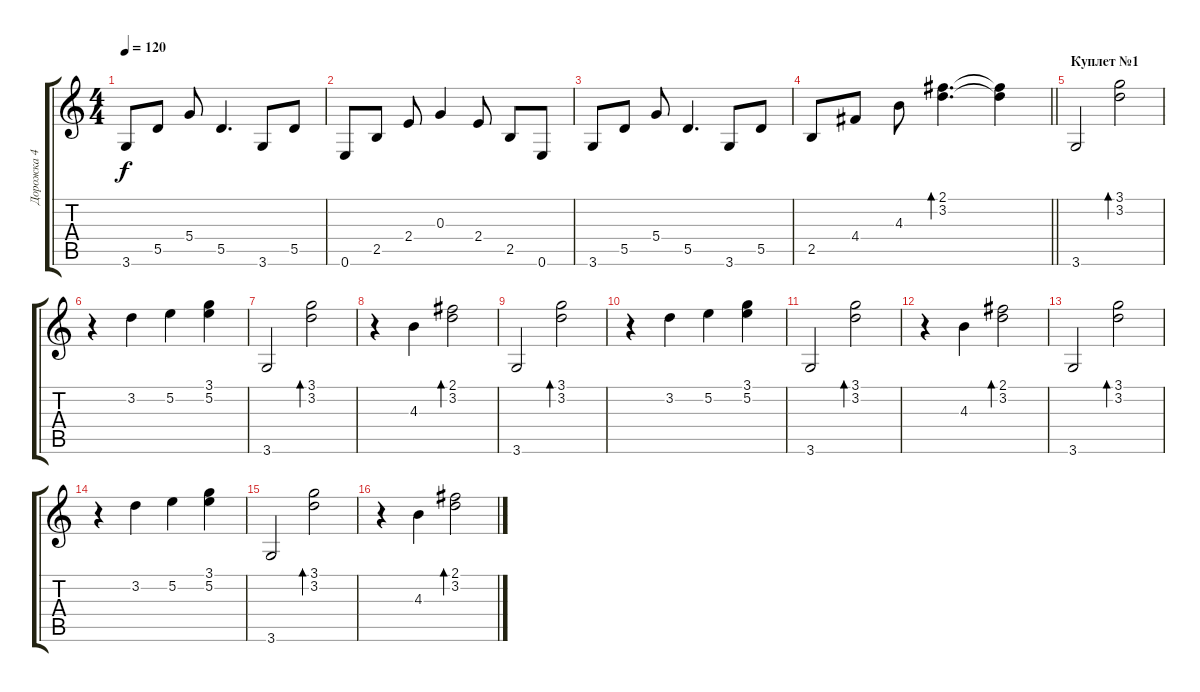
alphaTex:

\track ("Дорожка 4" "Дорожка 4") {instrument electricbassfinger}
\staff {score tabs}
\tuning (E4 B3 G3 D3 A2 E2) {hide}
\ts (4 4)
\tempo 120
\clef g2
\ks c
3.6.8{dy f} 5.5.8 5.4.8 5.5.4{d} 3.6.8 5.5.8 |
0.6.8 2.5.8 2.4.8 0.3.4 2.4.8 2.5.8 0.6.8 |
3.6.8 5.5.8 5.4.8 5.5.4{d} 3.6.8 5.5.8 |
\barLineRight lightlight
2.5.8 4.4.8 4.3.8 (2.1 3.2).4{d bd 120} (2.1{t} 3.2{t}).4 |
\section ("" "Куплет №1")
3.6.2 (3.1 3.2).2{bd 120} |
r.4 3.2.4 5.2.4 (3.1 5.2).4 |
3.6.2 (3.1 3.2).2{bd 120} |
r.4 4.3.4 (2.1 3.2).2{bd 120} |
3.6.2 (3.1 3.2).2{bd 120} |
r.4 3.2.4 5.2.4 (3.1 5.2).4 |
3.6.2 (3.1 3.2).2{bd 120} |
r.4 4.3.4 (2.1 3.2).2{bd 120} |
3.6.2 (3.1 3.2).2{bd 120} |
r.4 3.2.4 5.2.4 (3.1 5.2).4 |
3.6.2 (3.1 3.2).2{bd 120} |
r.4 4.3.4 (2.1 3.2).2{bd 120}
